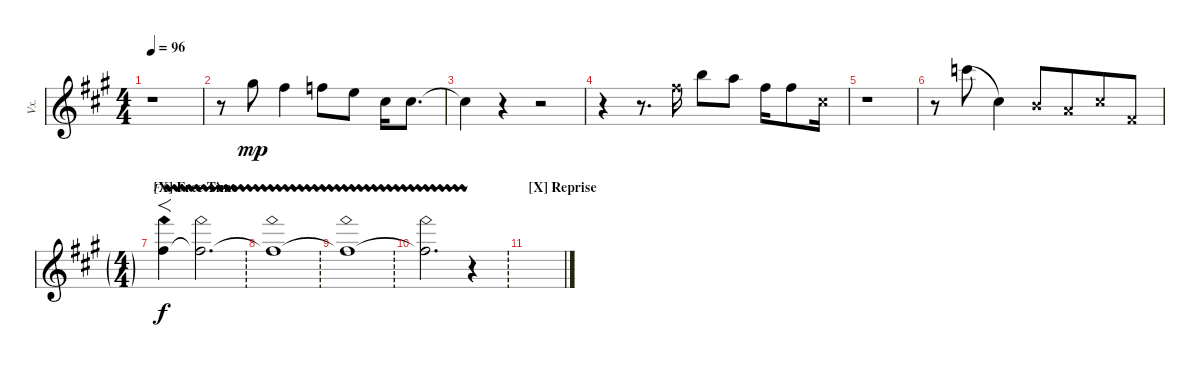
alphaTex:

\defaultSystemsLayout 4
\bracketExtendMode groupsimilarinstruments
\otherSystemsTrackNameOrientation horizontal
\track ("Vocal" "Vx.") {instrument acousticguitarsteel}
\staff {score}
\tuning (E4 B3 G3 D3 A2 E2)
\ts (4 4)
\tempo 96
\clef g2
\ks a
r.1{dy mp} |
r.8 4.1{acc #}.8 2.1{acc #}.4 1.1{acc forcenatural}.8 0.1{acc forcenatural}.8 2.2{acc #}.16 2.2{acc #}.8{d} |
2.2{t acc #}.4 r.4 r.2 |
r.4 r.8{d} 2.1{x acc #}.16 7.1{acc forcenatural}.8 5.1{acc forcenatural}.8 7.2{acc #}.16 7.2{acc #}.8 6.3{x acc #}.16 |
r.1 |
r.8 8.1{acc forcenatural}.8{legatoorigin} 6.3{acc #}.4 0.2{x acc forcenatural}.8 2.3{x acc forcenatural}.8{beam merge} 2.2{x acc #}.8 4.4{x acc #}.8 |
\ft
\section ("X" "Free Time")
2.1{ah 12 vw acc #}.4{f dy f instrument acousticguitarsteel} 2.1{ah 12 vw t acc #}.2{d} |
\ft
2.1{ah 12 vw t acc #}.1 |
\ft
2.1{ah 12 vw t acc #}.1 |
\ft
2.1{ah 12 vw t acc #}.2{d} r.4 |
\section ("X" "Reprise")
